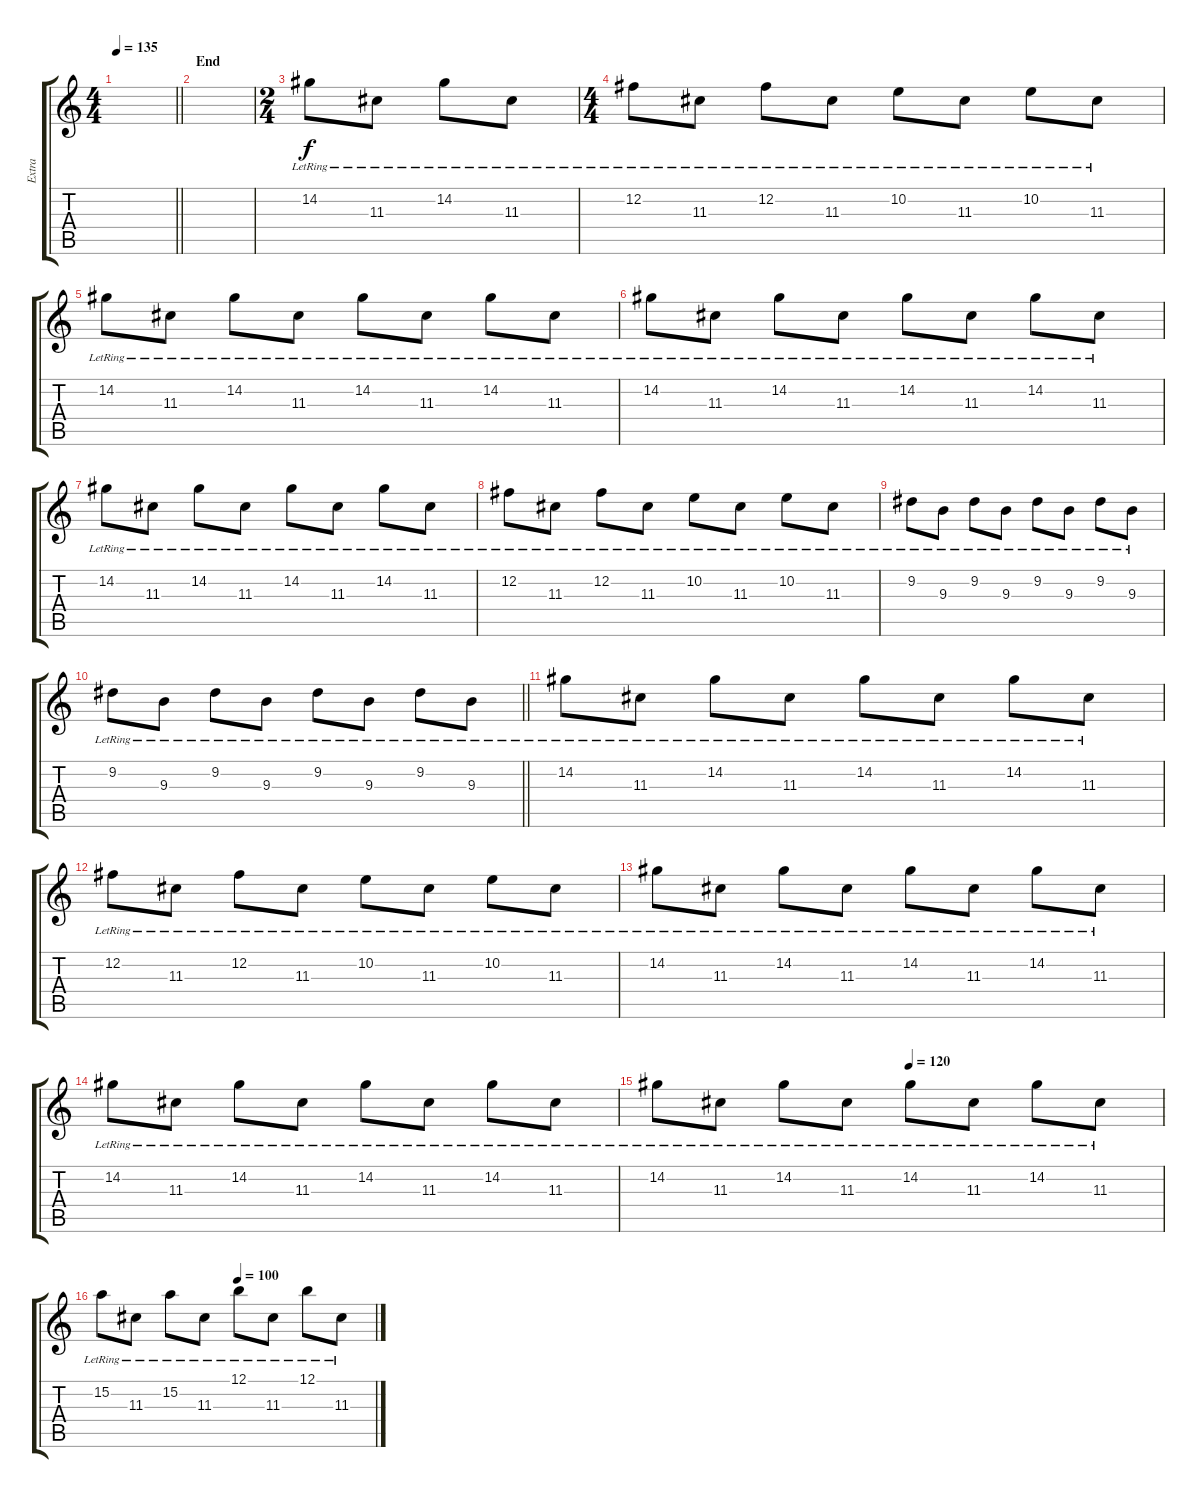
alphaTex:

\track ("Extra" "Extra") {instrument acousticguitarnylon}
\staff {score tabs}
\tuning (B3 Gb3 D3 A2 E2 B1) {hide}
\ts (4 4)
\tempo 135
\clef g2
\barLineRight lightlight
\ks c
|
\section ("" "End")
|
\ts (2 4)
14.2{lr}.8{volume 6} 11.3{lr}.8 14.2{lr}.8 11.3{lr}.8 |
\ts (4 4)
12.2{lr}.8 11.3{lr}.8 12.2{lr}.8 11.3{lr}.8 10.2{lr}.8 11.3{lr}.8 10.2{lr}.8 11.3{lr}.8 |
14.2{lr}.8 11.3{lr}.8 14.2{lr}.8 11.3{lr}.8 14.2{lr}.8 11.3{lr}.8 14.2{lr}.8 11.3{lr}.8 |
14.2{lr}.8 11.3{lr}.8 14.2{lr}.8 11.3{lr}.8 14.2{lr}.8 11.3{lr}.8 14.2{lr}.8 11.3{lr}.8 |
14.2{lr}.8 11.3{lr}.8 14.2{lr}.8 11.3{lr}.8 14.2{lr}.8 11.3{lr}.8 14.2{lr}.8 11.3{lr}.8 |
12.2{lr}.8 11.3{lr}.8 12.2{lr}.8 11.3{lr}.8 10.2{lr}.8 11.3{lr}.8 10.2{lr}.8 11.3{lr}.8 |
9.2{lr}.8 9.3{lr}.8 9.2{lr}.8 9.3{lr}.8 9.2{lr}.8 9.3{lr}.8 9.2{lr}.8 9.3{lr}.8 |
\barLineRight lightlight
9.2{lr}.8 9.3{lr}.8 9.2{lr}.8 9.3{lr}.8 9.2{lr}.8 9.3{lr}.8 9.2{lr}.8 9.3{lr}.8 |
14.2{lr}.8 11.3{lr}.8 14.2{lr}.8 11.3{lr}.8 14.2{lr}.8 11.3{lr}.8 14.2{lr}.8 11.3{lr}.8 |
12.2{lr}.8 11.3{lr}.8 12.2{lr}.8 11.3{lr}.8 10.2{lr}.8 11.3{lr}.8 10.2{lr}.8 11.3{lr}.8 |
14.2{lr}.8 11.3{lr}.8 14.2{lr}.8 11.3{lr}.8 14.2{lr}.8 11.3{lr}.8 14.2{lr}.8 11.3{lr}.8 |
14.2{lr}.8 11.3{lr}.8 14.2{lr}.8 11.3{lr}.8 14.2{lr}.8 11.3{lr}.8 14.2{lr}.8 11.3{lr}.8 |
\tempo (120 0.5)
14.2{lr}.8 11.3{lr}.8 14.2{lr}.8 11.3{lr}.8 14.2{lr}.8 11.3{lr}.8 14.2{lr}.8 11.3{lr}.8 |
\tempo (100 0.5)
15.2{lr}.8 11.3{lr}.8 15.2{lr}.8 11.3{lr}.8 12.1{lr}.8 11.3{lr}.8 12.1{lr}.8 11.3{lr}.8
